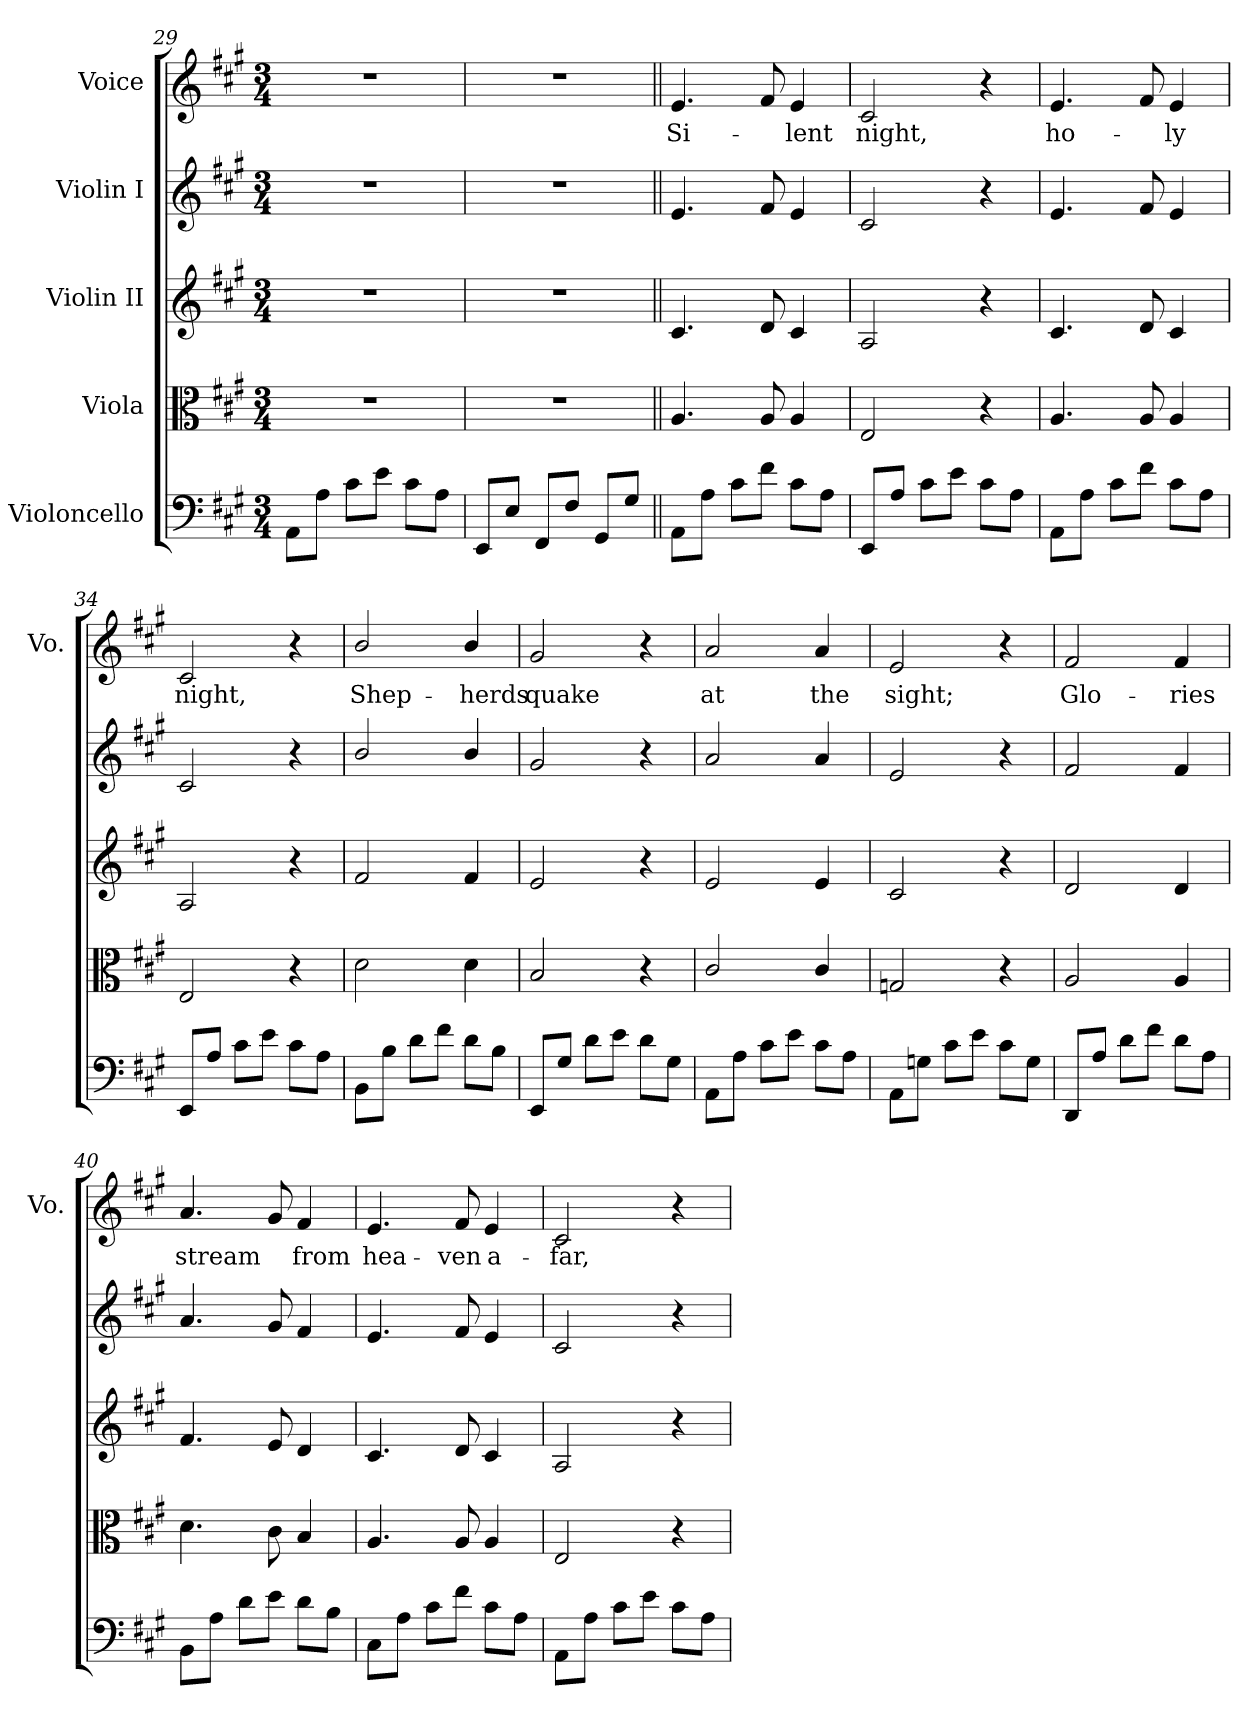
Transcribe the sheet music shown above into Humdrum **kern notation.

**kern	**kern	**kern	**kern	**kern	**text
*part5	*part4	*part3	*part2	*part1	*part1
*staff5	*staff4	*staff3	*staff2	*staff1	*staff1
*I"Violoncello	*I"Viola	*I"Violin II	*I"Violin I	*I"Voice	*
*	*	*	*	*I'Vo.	*
*clefF4	*clefC3	*clefG2	*clefG2	*clefG2	*
*k[f#c#g#]	*k[f#c#g#]	*k[f#c#g#]	*k[f#c#g#]	*k[f#c#g#]	*
*A:	*A:	*A:	*A:	*A:	*
*M3/4	*M3/4	*M3/4	*M3/4	*M3/4	*
=29	=29	=29	=29	=29	=29
8AA\L	2.r	2.r	2.r	2.r	.
8A\J	.	.	.	.	.
8c#\L	.	.	.	.	.
8e\J	.	.	.	.	.
8c#\L	.	.	.	.	.
8A\J	.	.	.	.	.
!!LO:LB:g=z
=30	=30	=30	=30	=30	=30
8EE/L	2.r	2.r	2.r	2.r	.
8E/J	.	.	.	.	.
8FF#/L	.	.	.	.	.
8F#/J	.	.	.	.	.
8GG#/L	.	.	.	.	.
8G#/J	.	.	.	.	.
=31||	=31||	=31||	=31||	=31||	=31||
!	!	!	!	!	!LO:LY:b
8AA\L	4.A/	4.c#/	4.e/	4.e/	Si-
8A\J	.	.	.	.	.
8c#\L	.	.	.	.	.
8f#\J	8A/	8d/	8f#/	8f#/	.
!	!	!	!	!	!LO:LY:b
8c#\L	4A/	4c#/	4e/	4e/	-lent
8A\J	.	.	.	.	.
=32	=32	=32	=32	=32	=32
!	!	!	!	!	!LO:LY:b
8EE/L	2E/	2A/	2c#/	2c#/	night,
8A/J	.	.	.	.	.
8c#\L	.	.	.	.	.
8e\J	.	.	.	.	.
8c#\L	4r	4r	4r	4r	.
8A\J	.	.	.	.	.
=33	=33	=33	=33	=33	=33
!	!	!	!	!	!LO:LY:b
8AA\L	4.A/	4.c#/	4.e/	4.e/	ho-
8A\J	.	.	.	.	.
8c#\L	.	.	.	.	.
8f#\J	8A/	8d/	8f#/	8f#/	.
!	!	!	!	!	!LO:LY:b
8c#\L	4A/	4c#/	4e/	4e/	-ly
8A\J	.	.	.	.	.
!!LO:PB:g=z
=34	=34	=34	=34	=34	=34
!	!	!	!	!	!LO:LY:b
8EE/L	2E/	2A/	2c#/	2c#/	night,
8A/J	.	.	.	.	.
8c#\L	.	.	.	.	.
8e\J	.	.	.	.	.
8c#\L	4r	4r	4r	4r	.
8A\J	.	.	.	.	.
=35	=35	=35	=35	=35	=35
!	!	!	!	!	!LO:LY:b
8BB\L	2d\	2f#/	2b/	2b/	Shep-
8B\J	.	.	.	.	.
8d\L	.	.	.	.	.
8f#\J	.	.	.	.	.
!	!	!	!	!	!LO:LY:b
8d\L	4d\	4f#/	4b/	4b/	-herds
8B\J	.	.	.	.	.
=36	=36	=36	=36	=36	=36
!	!	!	!	!	!LO:LY:b
8EE/L	2B/	2e/	2g#/	2g#/	quake
8G#/J	.	.	.	.	.
8d\L	.	.	.	.	.
8e\J	.	.	.	.	.
8d\L	4r	4r	4r	4r	.
8G#\J	.	.	.	.	.
=37	=37	=37	=37	=37	=37
!	!	!	!	!	!LO:LY:b
8AA\L	2c#/	2e/	2a/	2a/	at
8A\J	.	.	.	.	.
8c#\L	.	.	.	.	.
8e\J	.	.	.	.	.
!	!	!	!	!	!LO:LY:b
8c#\L	4c#/	4e/	4a/	4a/	the
8A\J	.	.	.	.	.
!!LO:LB:g=z
=38	=38	=38	=38	=38	=38
!	!	!	!	!	!LO:LY:b
8AA\L	2Gn/	2c#/	2e/	2e/	sight;
8Gn\J	.	.	.	.	.
8c#\L	.	.	.	.	.
8e\J	.	.	.	.	.
8c#\L	4r	4r	4r	4r	.
8G\J	.	.	.	.	.
=39	=39	=39	=39	=39	=39
!	!	!	!	!	!LO:LY:b
8DD/L	2A/	2d/	2f#/	2f#/	Glo-
8A/J	.	.	.	.	.
8d\L	.	.	.	.	.
8f#\J	.	.	.	.	.
!	!	!	!	!	!LO:LY:b
8d\L	4A/	4d/	4f#/	4f#/	-ries
8A\J	.	.	.	.	.
=40	=40	=40	=40	=40	=40
!	!	!	!	!	!LO:LY:b
8BB\L	4.d\	4.f#/	4.a/	4.a/	stream
8A\J	.	.	.	.	.
8d\L	.	.	.	.	.
8e\J	8c#\	8e/	8g#/	8g#/	.
!	!	!	!	!	!LO:LY:b
8d\L	4B/	4d/	4f#/	4f#/	from
8B\J	.	.	.	.	.
=41	=41	=41	=41	=41	=41
!	!	!	!	!	!LO:LY:b
8C#\L	4.A/	4.c#/	4.e/	4.e/	hea-
8A\J	.	.	.	.	.
8c#\L	.	.	.	.	.
!	!	!	!	!	!LO:LY:b
8f#\J	8A/	8d/	8f#/	8f#/	-ven
!	!	!	!	!	!LO:LY:b
8c#\L	4A/	4c#/	4e/	4e/	a-
8A\J	.	.	.	.	.
!!LO:PB:g=z
=42	=42	=42	=42	=42	=42
!	!	!	!	!	!LO:LY:b
8AA\L	2E/	2A/	2c#/	2c#/	-far,
8A\J	.	.	.	.	.
8c#\L	.	.	.	.	.
8e\J	.	.	.	.	.
8c#\L	4r	4r	4r	4r	.
8A\J	.	.	.	.	.
=	=	=	=	=	=
*-	*-	*-	*-	*-	*-
